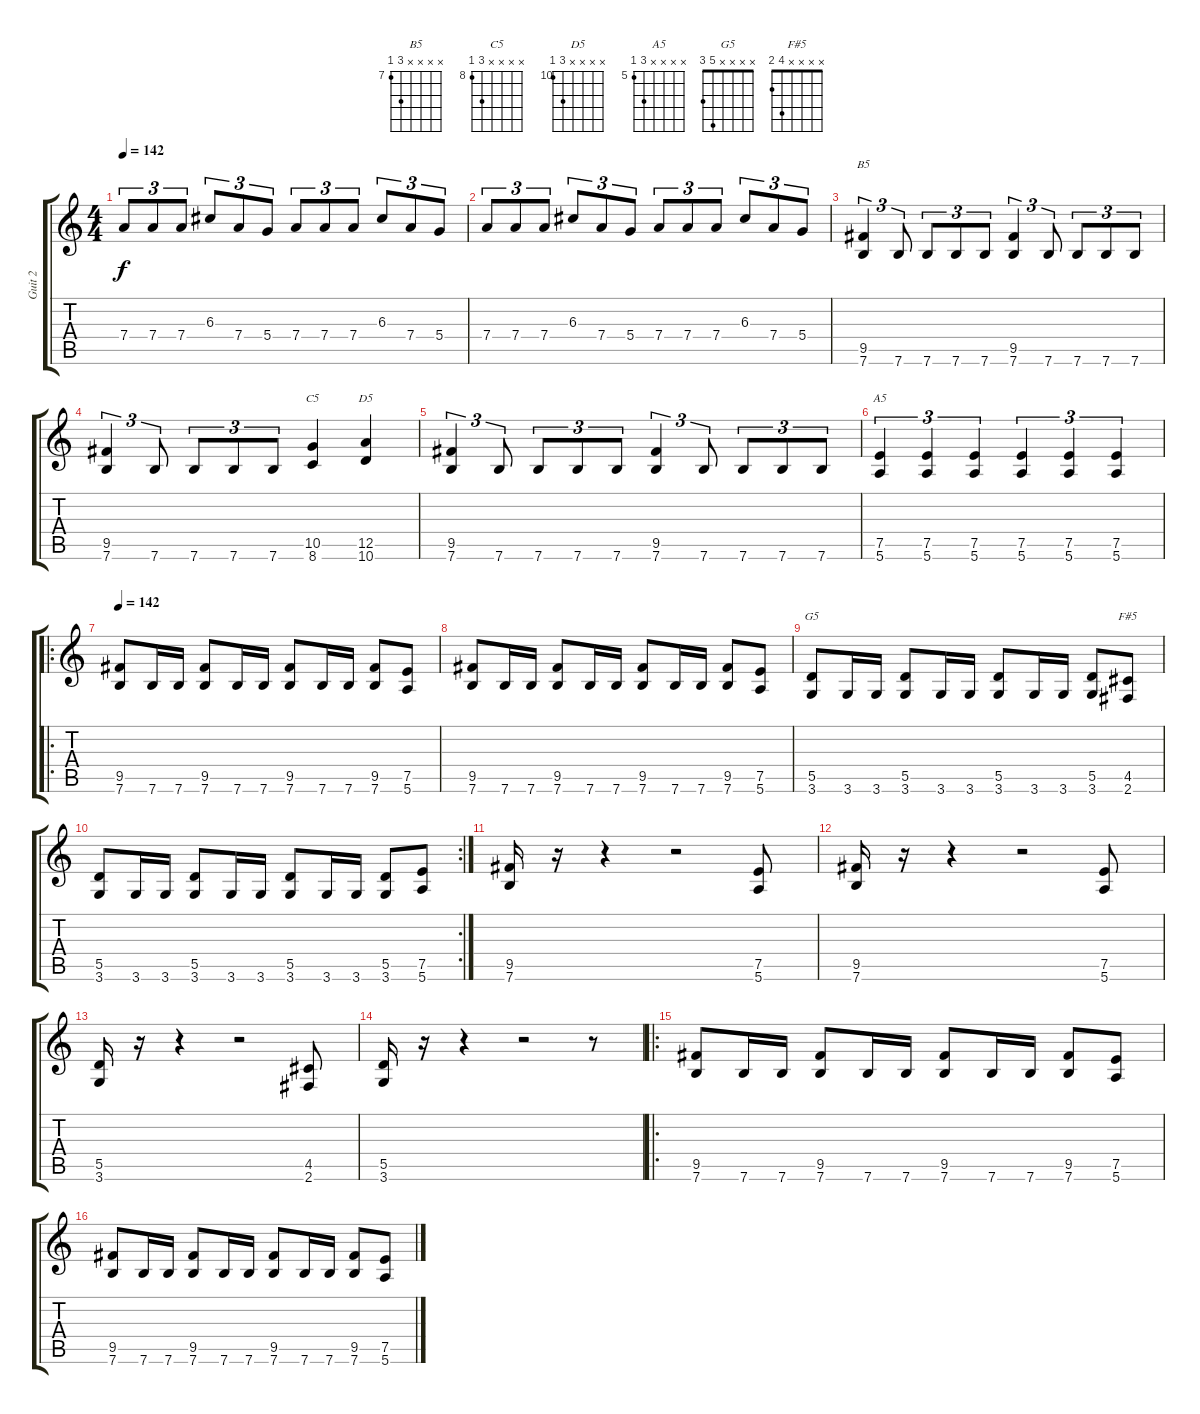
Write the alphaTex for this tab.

\track ("Guit 2" "Guit 2") {instrument distortionguitar}
\staff {score tabs}
\tuning (E4 B3 G3 D3 A2 E2) {hide}
\chord ("B5" x x x x 9 7) {firstfret 7}
\chord ("C5" x x x x 10 8) {firstfret 8}
\chord ("D5" x x x x 12 10) {firstfret 10}
\chord ("A5" x x x x 7 5) {firstfret 5}
\chord ("G5" x x x x 5 3)
\chord ("F#5" x x x x 4 2)
\ts (4 4)
\tempo 142
\clef g2
\ks c
7.4.8{tu (3 2) dy f} 7.4.8{tu (3 2)} 7.4.8{tu (3 2)} 6.3.8{tu (3 2)} 7.4.8{tu (3 2)} 5.4.8{tu (3 2)} 7.4.8{tu (3 2)} 7.4.8{tu (3 2)} 7.4.8{tu (3 2)} 6.3.8{tu (3 2)} 7.4.8{tu (3 2)} 5.4.8{tu (3 2)} |
7.4.8{tu (3 2)} 7.4.8{tu (3 2)} 7.4.8{tu (3 2)} 6.3.8{tu (3 2)} 7.4.8{tu (3 2)} 5.4.8{tu (3 2)} 7.4.8{tu (3 2)} 7.4.8{tu (3 2)} 7.4.8{tu (3 2)} 6.3.8{tu (3 2)} 7.4.8{tu (3 2)} 5.4.8{tu (3 2)} |
(9.5 7.6).4{tu (3 2) ch "B5"} 7.6.8{tu (3 2)} 7.6.8{tu (3 2)} 7.6.8{tu (3 2)} 7.6.8{tu (3 2)} (9.5 7.6).4{tu (3 2)} 7.6.8{tu (3 2)} 7.6.8{tu (3 2)} 7.6.8{tu (3 2)} 7.6.8{tu (3 2)} |
(9.5 7.6).4{tu (3 2)} 7.6.8{tu (3 2)} 7.6.8{tu (3 2)} 7.6.8{tu (3 2)} 7.6.8{tu (3 2)} (10.5 8.6).4{ch "C5"} (12.5 10.6).4{ch "D5"} |
(9.5 7.6).4{tu (3 2)} 7.6.8{tu (3 2)} 7.6.8{tu (3 2)} 7.6.8{tu (3 2)} 7.6.8{tu (3 2)} (9.5 7.6).4{tu (3 2)} 7.6.8{tu (3 2)} 7.6.8{tu (3 2)} 7.6.8{tu (3 2)} 7.6.8{tu (3 2)} |
(7.5 5.6).4{tu (3 2) ch "A5"} (7.5 5.6).4{tu (3 2)} (7.5 5.6).4{tu (3 2)} (7.5 5.6).4{tu (3 2)} (7.5 5.6).4{tu (3 2)} (7.5 5.6).4{tu (3 2)} |
\ro
\tempo 142
(9.5 7.6).8 7.6.16 7.6.16 (9.5 7.6).8 7.6.16 7.6.16 (9.5 7.6).8 7.6.16 7.6.16 (9.5 7.6).8 (7.5 5.6).8 |
(9.5 7.6).8 7.6.16 7.6.16 (9.5 7.6).8 7.6.16 7.6.16 (9.5 7.6).8 7.6.16 7.6.16 (9.5 7.6).8 (7.5 5.6).8 |
(5.5 3.6).8{ch "G5"} 3.6.16 3.6.16 (5.5 3.6).8 3.6.16 3.6.16 (5.5 3.6).8 3.6.16 3.6.16 (5.5 3.6).8 (4.5 2.6).8{ch "F#5"} |
\rc 2
(5.5 3.6).8 3.6.16 3.6.16 (5.5 3.6).8 3.6.16 3.6.16 (5.5 3.6).8 3.6.16 3.6.16 (5.5 3.6).8 (7.5 5.6).8 |
(9.5 7.6).16 r.16 r.4 r.2 (7.5 5.6).8 |
(9.5 7.6).16 r.16 r.4 r.2 (7.5 5.6).8 |
(5.5 3.6).16 r.16 r.4 r.2 (4.5 2.6).8 |
(5.5 3.6).16 r.16 r.4 r.2 r.8 |
\ro
(9.5 7.6).8 7.6.16 7.6.16 (9.5 7.6).8 7.6.16 7.6.16 (9.5 7.6).8 7.6.16 7.6.16 (9.5 7.6).8 (7.5 5.6).8 |
(9.5 7.6).8 7.6.16 7.6.16 (9.5 7.6).8 7.6.16 7.6.16 (9.5 7.6).8 7.6.16 7.6.16 (9.5 7.6).8 (7.5 5.6).8
